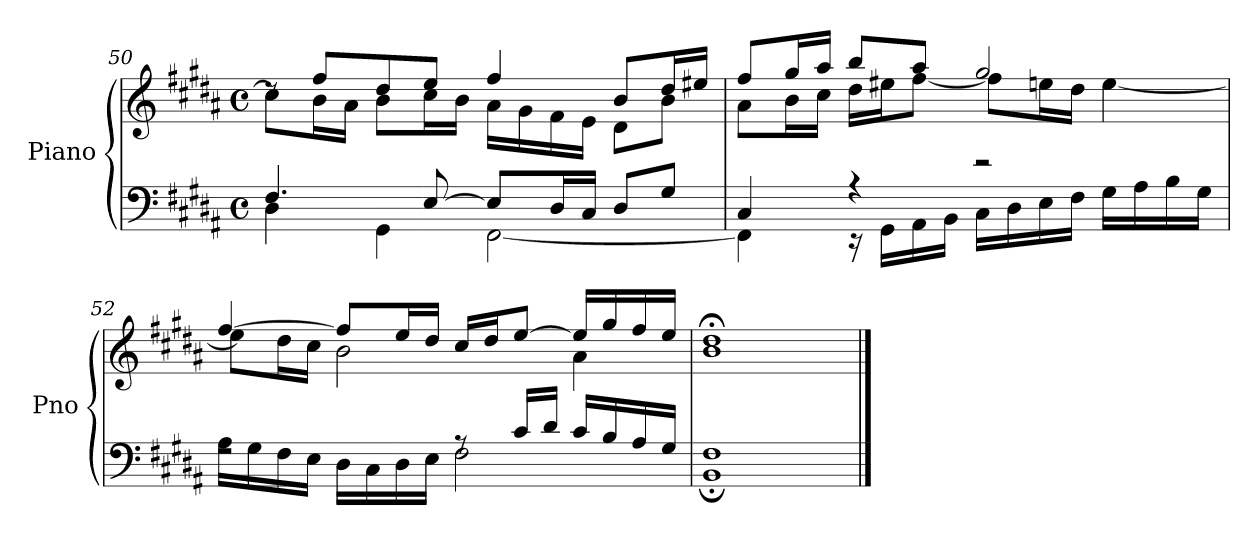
**kern	**kern
*part1	*part1
*staff2	*staff1
*I"Piano	*
*I'Pno	*
*clefF4	*clefG2
*k[f#c#g#d#a#]	*k[f#c#g#d#a#]
*M4/4	*M4/4
*met(c)	*met(c)
=50	=50
*^	*^
4.F#/	4D#\	8rdd	8cc#\L]
.	.	8ff#/L	16b\L
.	.	.	16a#\JJ
.	4GG#\	8dd#/	8b\L
[8E/	.	8ee/J	16cc#\L
.	.	.	16b\JJ
8E/L]	[2FF#\	4ff#/	16a#\LL
.	.	.	16g#\
16D#/L	.	.	16f#\
16C#/JJ	.	.	16e\JJ
8D#/L	.	8b/L	8d#\L
8G#/J	.	16dd#/L	8b\J
.	.	16ee#X/JJ	.
!!LO:LB:g=z	!!
=51	=51	=51	=51
4C#/	4FF#\]	8ff#/L	8a#\L
.	.	16gg#/L	16b\L
.	.	16aa#/JJ	16cc#\JJ
4r	16r	8bb/L	16dd#\LL
.	16GG#\LL	.	16ee#X\J
.	16AA#\	8aa#/J	[8ff#\J
.	16BB\JJ	.	.
2r	16C#\LL	2gg#/	8ff#\L]
.	16D#\	.	.
.	16E\	.	16een\L
.	16F#\JJ	.	16dd#\JJ
.	16G#\LL	.	[4ee\
.	16A#\	.	.
.	16B\	.	.
.	16G#\JJ	.	.
=52	=52	=52	=52
2rF	16A#\LL	[4ff#/	8ee\L]
.	16G#\	.	.
.	16F#\	.	16dd#\L
.	16E\JJ	.	16cc#\JJ
.	16D#\LL	8ff#/L]	2b\
.	16C#\	.	.
.	16D#\	16ee/L	.
.	16E\JJ	16dd#/JJ	.
8rA	2F#\	16cc#/LL	.
.	.	16dd#/J	.
16c#/LL	.	[8ee/J	.
16d#/JJ	.	.	.
16c#/LL	.	16ee/LL]	4a#\
16B/	.	16gg#/	.
16A#/	.	16ff#/	.
16G#/JJ	.	16ee/JJ	.
=53	=53	=53	=53
1F#	1BB;	1dd#;<	1b
*v	*v	*	*
*	*v	*v
==	==
*-	*-
